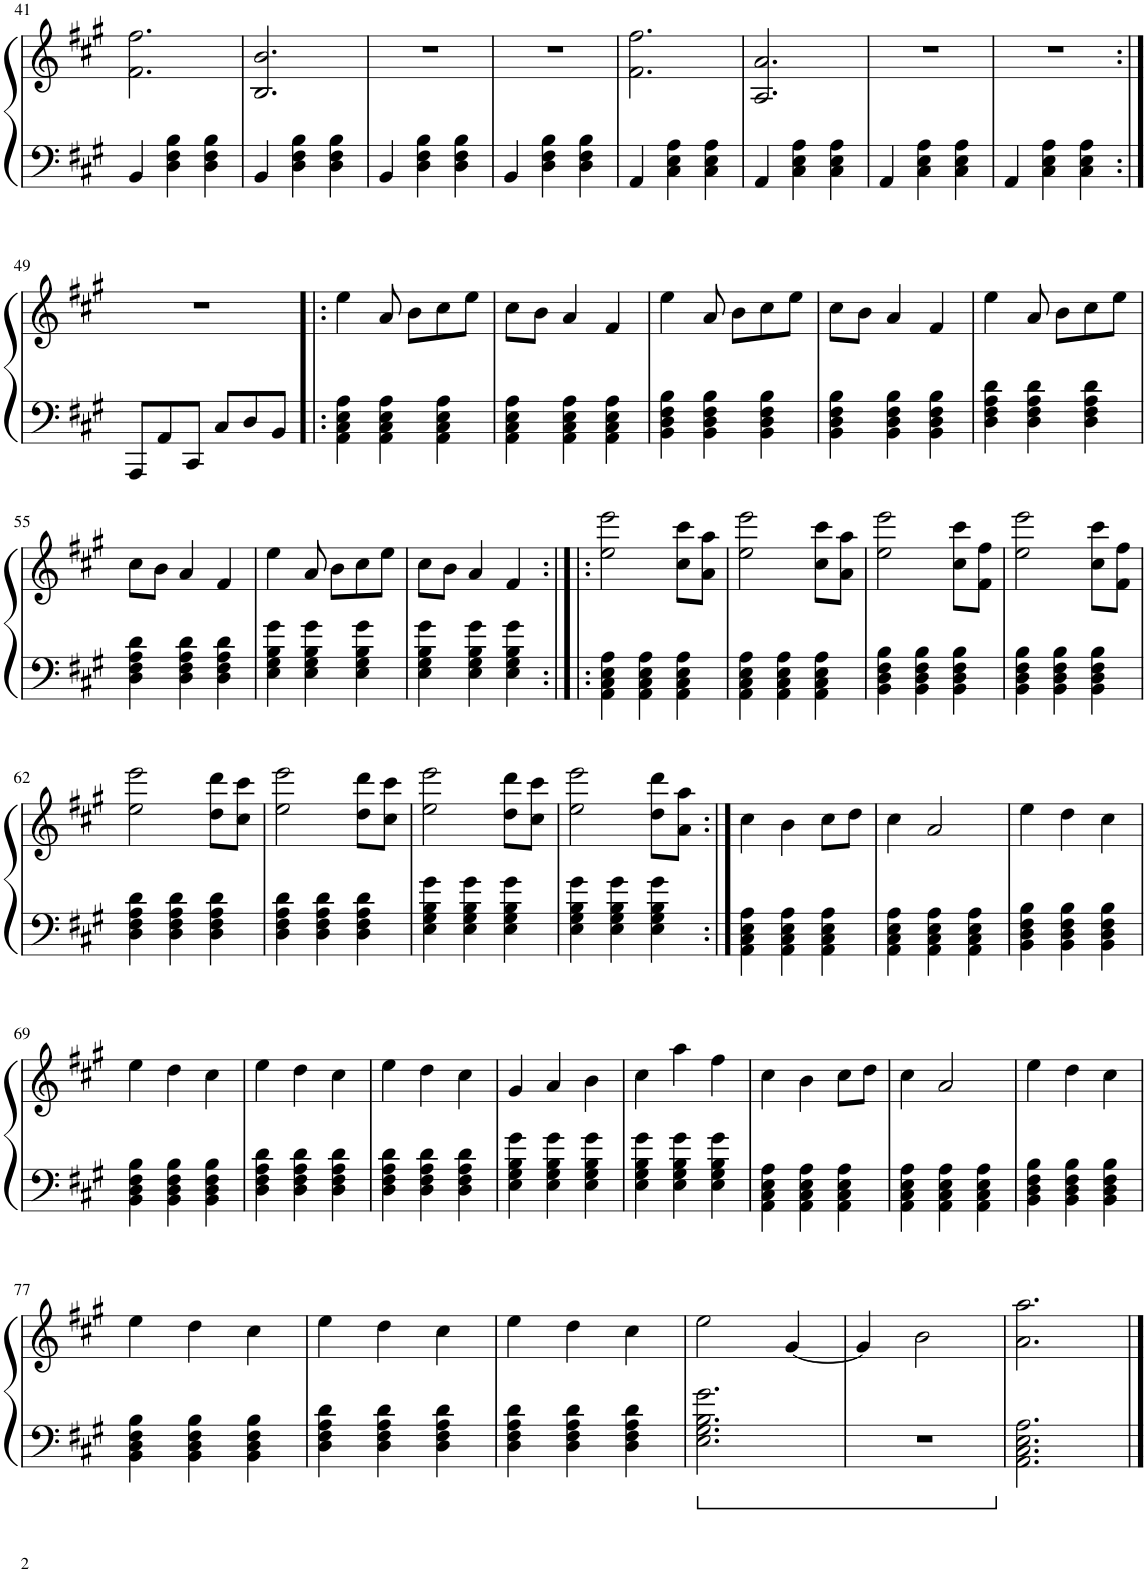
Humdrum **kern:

**kern	**kern
*part1	*part1
*staff2	*staff1
*I"Piano	*
*I'Pno.	*
!!LO:PB:g=z
*clefF4	*clefG2
*k[f#c#g#]	*k[f#c#g#]
*M6/8	*M6/8
=41	=41
4BB/	2.f#\ 2.ff#\
4D\ 4F#\ 4B\	.
4D\ 4F#\ 4B\	.
=42	=42
4BB/	2.B/ 2.b/
4D\ 4F#\ 4B\	.
4D\ 4F#\ 4B\	.
=43	=43
4BB/	2.r
4D\ 4F#\ 4B\	.
4D\ 4F#\ 4B\	.
=44	=44
4BB/	2.r
4D\ 4F#\ 4B\	.
4D\ 4F#\ 4B\	.
=45	=45
4AA/	2.f#\ 2.ff#\
4C#\ 4E\ 4A\	.
4C#\ 4E\ 4A\	.
=46	=46
4AA/	2.A/ 2.a/
4C#\ 4E\ 4A\	.
4C#\ 4E\ 4A\	.
=47	=47
4AA/	2.r
4C#\ 4E\ 4A\	.
4C#\ 4E\ 4A\	.
=48	=48
4AA/	2.r
4C#\ 4E\ 4A\	.
4C#\ 4E\ 4A\	.
!!LO:LB:g=z
=49:|!	=49:|!
8AAA/L	2.r
8AA/	.
8CC#/J	.
8C#/L	.
8D/	.
8BB/J	.
=50!|:	=50!|:
4AA\ 4C#\ 4E\ 4A\	4ee\
4AA\ 4C#\ 4E\ 4A\	8a/
.	8b\L
4AA\ 4C#\ 4E\ 4A\	8cc#\
.	8ee\J
=51	=51
4AA\ 4C#\ 4E\ 4A\	8cc#\L
.	8b\J
4AA\ 4C#\ 4E\ 4A\	4a/
4AA\ 4C#\ 4E\ 4A\	4f#/
=52	=52
4BB\ 4D\ 4F#\ 4B\	4ee\
4BB\ 4D\ 4F#\ 4B\	8a/
.	8b\L
4BB\ 4D\ 4F#\ 4B\	8cc#\
.	8ee\J
=53	=53
4BB\ 4D\ 4F#\ 4B\	8cc#\L
.	8b\J
4BB\ 4D\ 4F#\ 4B\	4a/
4BB\ 4D\ 4F#\ 4B\	4f#/
=54	=54
4D\ 4F#\ 4A\ 4d\	4ee\
4D\ 4F#\ 4A\ 4d\	8a/
.	8b\L
4D\ 4F#\ 4A\ 4d\	8cc#\
.	8ee\J
!!LO:LB:g=z
=55	=55
4D\ 4F#\ 4A\ 4d\	8cc#\L
.	8b\J
4D\ 4F#\ 4A\ 4d\	4a/
4D\ 4F#\ 4A\ 4d\	4f#/
=56	=56
4E\ 4G#\ 4B\ 4g#\	4ee\
4E\ 4G#\ 4B\ 4g#\	8a/
.	8b\L
4E\ 4G#\ 4B\ 4g#\	8cc#\
.	8ee\J
=57	=57
4E\ 4G#\ 4B\ 4g#\	8cc#\L
.	8b\J
4E\ 4G#\ 4B\ 4g#\	4a/
4E\ 4G#\ 4B\ 4g#\	4f#/
=58:|!|:	=58:|!|:
4AA\ 4C#\ 4E\ 4A\	2ee\ 2eee\
4AA\ 4C#\ 4E\ 4A\	.
4AA\ 4C#\ 4E\ 4A\	8cc#\ 8ccc#\L
.	8a\ 8aa\J
=59	=59
4AA\ 4C#\ 4E\ 4A\	2ee\ 2eee\
4AA\ 4C#\ 4E\ 4A\	.
4AA\ 4C#\ 4E\ 4A\	8cc#\ 8ccc#\L
.	8a\ 8aa\J
=60	=60
4BB\ 4D\ 4F#\ 4B\	2ee\ 2eee\
4BB\ 4D\ 4F#\ 4B\	.
4BB\ 4D\ 4F#\ 4B\	8cc#\ 8ccc#\L
.	8f#\ 8ff#\J
=61	=61
4BB\ 4D\ 4F#\ 4B\	2ee\ 2eee\
4BB\ 4D\ 4F#\ 4B\	.
4BB\ 4D\ 4F#\ 4B\	8cc#\ 8ccc#\L
.	8f#\ 8ff#\J
!!LO:LB:g=z
=62	=62
4D\ 4F#\ 4A\ 4d\	2ee\ 2eee\
4D\ 4F#\ 4A\ 4d\	.
4D\ 4F#\ 4A\ 4d\	8dd\ 8ddd\L
.	8cc#\ 8ccc#\J
=63	=63
4D\ 4F#\ 4A\ 4d\	2ee\ 2eee\
4D\ 4F#\ 4A\ 4d\	.
4D\ 4F#\ 4A\ 4d\	8dd\ 8ddd\L
.	8cc#\ 8ccc#\J
=64	=64
4E\ 4G#\ 4B\ 4g#\	2ee\ 2eee\
4E\ 4G#\ 4B\ 4g#\	.
4E\ 4G#\ 4B\ 4g#\	8dd\ 8ddd\L
.	8cc#\ 8ccc#\J
=65	=65
4E\ 4G#\ 4B\ 4g#\	2ee\ 2eee\
4E\ 4G#\ 4B\ 4g#\	.
4E\ 4G#\ 4B\ 4g#\	8dd\ 8ddd\L
.	8a\ 8aa\J
=66:|!	=66:|!
4AA\ 4C#\ 4E\ 4A\	4cc#\
4AA\ 4C#\ 4E\ 4A\	4b\
4AA\ 4C#\ 4E\ 4A\	8cc#\L
.	8dd\J
=67	=67
4AA\ 4C#\ 4E\ 4A\	4cc#\
4AA\ 4C#\ 4E\ 4A\	2a/
4AA\ 4C#\ 4E\ 4A\	.
=68	=68
4BB\ 4D\ 4F#\ 4B\	4ee\
4BB\ 4D\ 4F#\ 4B\	4dd\
4BB\ 4D\ 4F#\ 4B\	4cc#\
!!LO:LB:g=z
=69	=69
4BB\ 4D\ 4F#\ 4B\	4ee\
4BB\ 4D\ 4F#\ 4B\	4dd\
4BB\ 4D\ 4F#\ 4B\	4cc#\
=70	=70
4D\ 4F#\ 4A\ 4d\	4ee\
4D\ 4F#\ 4A\ 4d\	4dd\
4D\ 4F#\ 4A\ 4d\	4cc#\
=71	=71
4D\ 4F#\ 4A\ 4d\	4ee\
4D\ 4F#\ 4A\ 4d\	4dd\
4D\ 4F#\ 4A\ 4d\	4cc#\
=72	=72
4E\ 4G#\ 4B\ 4g#\	4g#/
4E\ 4G#\ 4B\ 4g#\	4a/
4E\ 4G#\ 4B\ 4g#\	4b\
=73	=73
4E\ 4G#\ 4B\ 4g#\	4cc#\
4E\ 4G#\ 4B\ 4g#\	4aa\
4E\ 4G#\ 4B\ 4g#\	4ff#\
=74	=74
4AA\ 4C#\ 4E\ 4A\	4cc#\
4AA\ 4C#\ 4E\ 4A\	4b\
4AA\ 4C#\ 4E\ 4A\	8cc#\L
.	8dd\J
=75	=75
4AA\ 4C#\ 4E\ 4A\	4cc#\
4AA\ 4C#\ 4E\ 4A\	2a/
4AA\ 4C#\ 4E\ 4A\	.
=76	=76
4BB\ 4D\ 4F#\ 4B\	4ee\
4BB\ 4D\ 4F#\ 4B\	4dd\
4BB\ 4D\ 4F#\ 4B\	4cc#\
!!LO:LB:g=z
=77	=77
4BB\ 4D\ 4F#\ 4B\	4ee\
4BB\ 4D\ 4F#\ 4B\	4dd\
4BB\ 4D\ 4F#\ 4B\	4cc#\
=78	=78
4D\ 4F#\ 4A\ 4d\	4ee\
4D\ 4F#\ 4A\ 4d\	4dd\
4D\ 4F#\ 4A\ 4d\	4cc#\
=79	=79
4D\ 4F#\ 4A\ 4d\	4ee\
4D\ 4F#\ 4A\ 4d\	4dd\
4D\ 4F#\ 4A\ 4d\	4cc#\
=80	=80
2.E\ 2.G#\ 2.B\ 2.g#\	2ee\
.	[4g#/
=81	=81
2.r	4g#/]
.	2b\
=82	=82
2.AA\ 2.C#\ 2.E\ 2.A\	2.a\ 2.aa\
==	==
*-	*-
